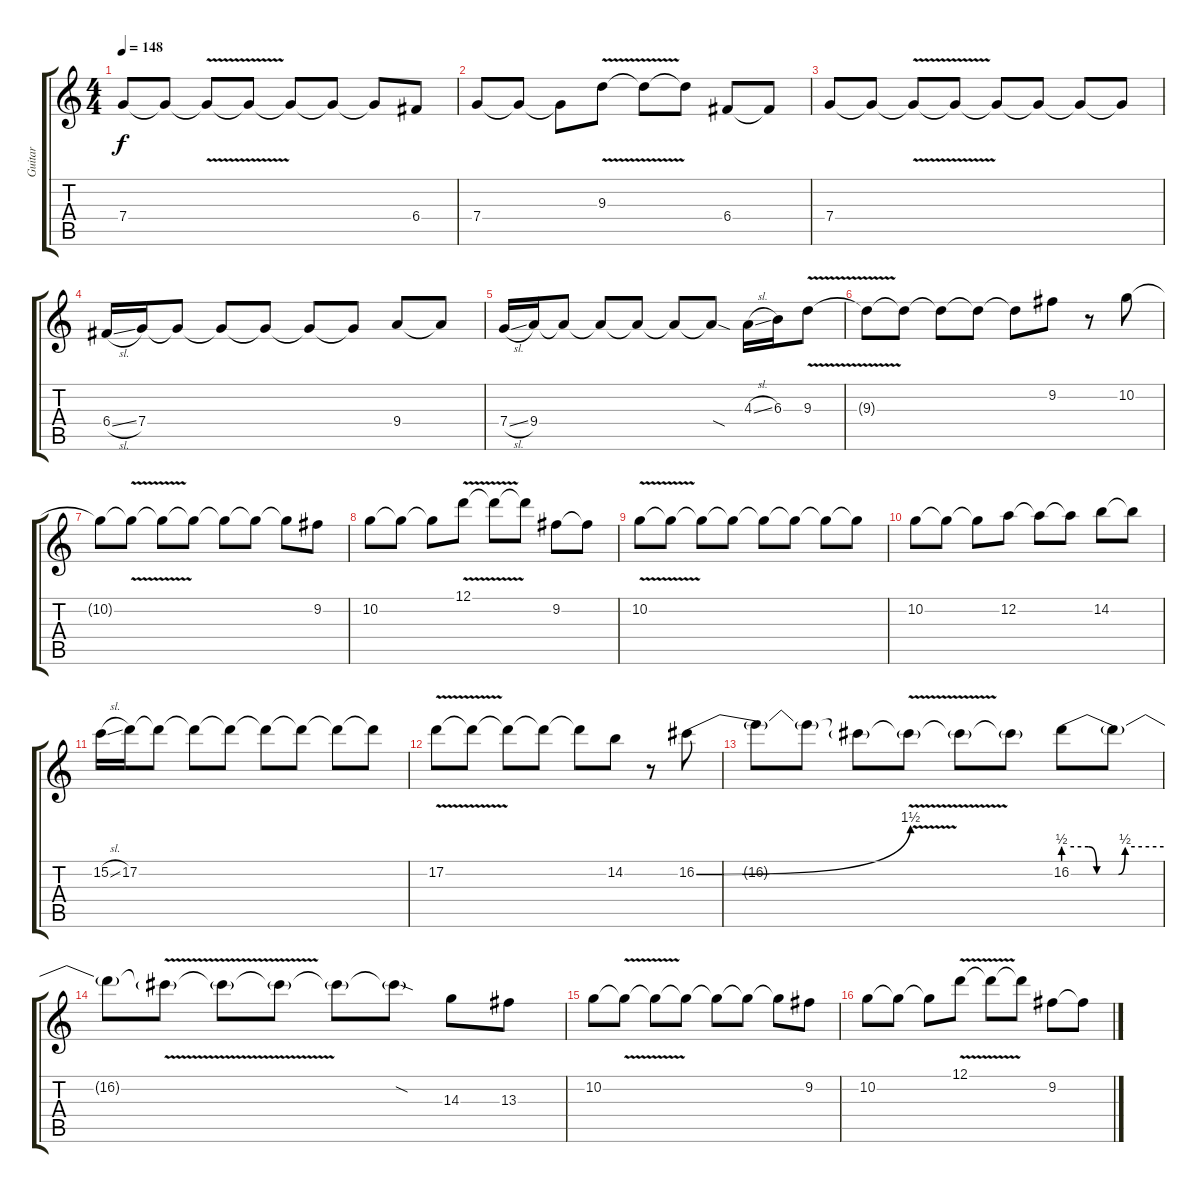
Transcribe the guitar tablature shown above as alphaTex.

\track ("Guitar" "Guitar") {instrument overdrivenguitar}
\staff {score tabs}
\tuning (D4 A3 F3 C3 G2 D2) {hide}
\ts (4 4)
\tempo 148
\clef g2
\ks c
7.4.8{dy f} 7.4{t}.8 7.4{v t}.8 7.4{t}.8 7.4{t}.8 7.4{t}.8 7.4{t}.8 6.4.8 |
7.4.8 7.4{t}.8 7.4{t}.8 9.3{v}.8 9.3{t}.8 9.3{t}.8 6.4.8 6.4{t}.8 |
7.4.8 7.4{t}.8 7.4{v t}.8 7.4{t}.8 7.4{t}.8 7.4{t}.8 7.4{t}.8 7.4{t}.8 |
6.4{sl}.16 7.4.16 7.4{t}.8 7.4{t}.8 7.4{t}.8 7.4{t}.8 7.4{t}.8 9.4.8 9.4{t}.8 |
7.4{sl}.16 9.4.16 9.4{t}.8 9.4{t}.8 9.4{t}.8 9.4{t}.8 9.4{sod t}.8 4.3{sl}.16 6.3.16 9.3{v}.8 |
9.3{t}.8 9.3{t}.8 9.3{t}.8 9.3{t}.8 9.3{t}.8 9.2.8 r.8 10.2.8 |
10.2{t}.8 10.2{v t}.8 10.2{t}.8 10.2{t}.8 10.2{t}.8 10.2{t}.8 10.2{t}.8 9.2.8 |
10.2.8 10.2{t}.8 10.2{t}.8 12.1{v}.8 12.1{t}.8 12.1{t}.8 9.2.8 9.2{t}.8 |
10.2{v}.8 10.2{t}.8 10.2{t}.8 10.2{t}.8 10.2{t}.8 10.2{t}.8 10.2{t}.8 10.2{t}.8 |
10.2.8 10.2{t}.8 10.2{t}.8 12.2.8 12.2{t}.8 12.2{t}.8 14.2.8 14.2{t}.8 |
15.2{sl}.16 17.2.16 17.2{t}.8 17.2{t}.8 17.2{t}.8 17.2{t}.8 17.2{t}.8 17.2{t}.8 17.2{t}.8 |
17.2{v}.8 17.2{t}.8 17.2{t}.8 17.2{t}.8 17.2{t}.8 14.2.8 r.8 16.2{be (bend 0 0 60 6)}.8 |
16.2{t}.8 16.2{t}.8 16.2{t}.8 16.2{v t}.8 16.2{t}.8 16.2{t}.8 16.2{be (custom 0 2 15 2 20 0 23 0 26 0 33 0 37 2 60 2)}.8 16.2{t}.8 |
16.2{t}.8 16.2{v t}.8 16.2{v t}.8 16.2{t}.8 16.2{t}.8 16.2{sod t}.8 14.3.8 13.3.8 |
10.2.8 10.2{v t}.8 10.2{t}.8 10.2{t}.8 10.2{t}.8 10.2{t}.8 10.2{t}.8 9.2.8 |
10.2.8 10.2{t}.8 10.2{t}.8 12.1{v}.8 12.1{t}.8 12.1{t}.8 9.2.8 9.2{t}.8
